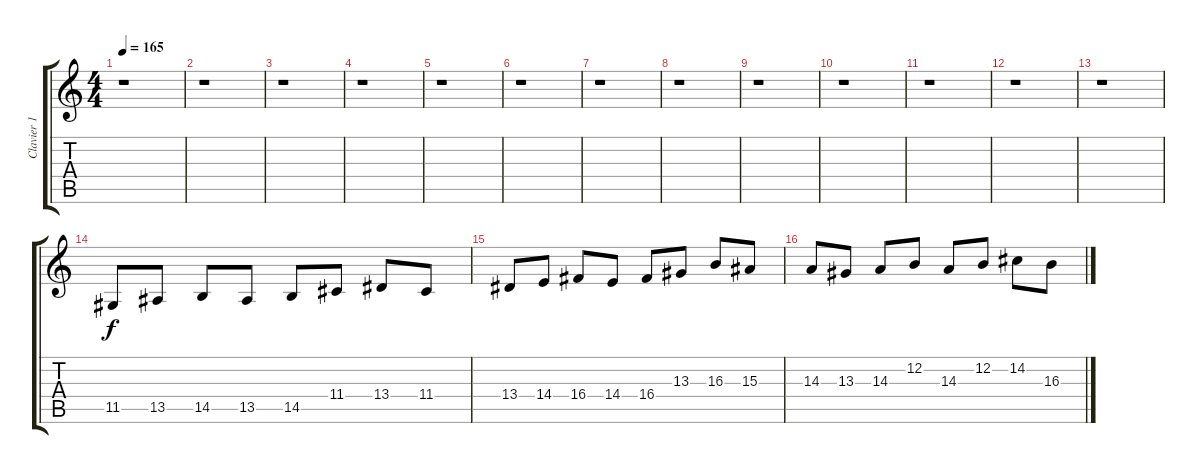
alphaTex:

\track ("Clavier 1" "Clavier 1") {instrument voiceoohs}
\staff {score tabs}
\tuning (E4 B3 G3 D3 A2 E2) {hide}
\ts (4 4)
\tempo 165
\clef g2
\ks c
r.1{dy f} |
r.1 |
r.1 |
r.1 |
r.1 |
r.1 |
r.1 |
r.1 |
r.1 |
r.1 |
r.1 |
r.1 |
r.1 |
11.5.8{instrument lead2sawtooth} 13.5.8 14.5.8 13.5.8 14.5.8 11.4.8 13.4.8 11.4.8 |
13.4.8 14.4.8 16.4.8 14.4.8 16.4.8 13.3.8 16.3.8 15.3.8 |
14.3.8 13.3.8 14.3.8 12.2.8 14.3.8 12.2.8 14.2.8 16.3.8
